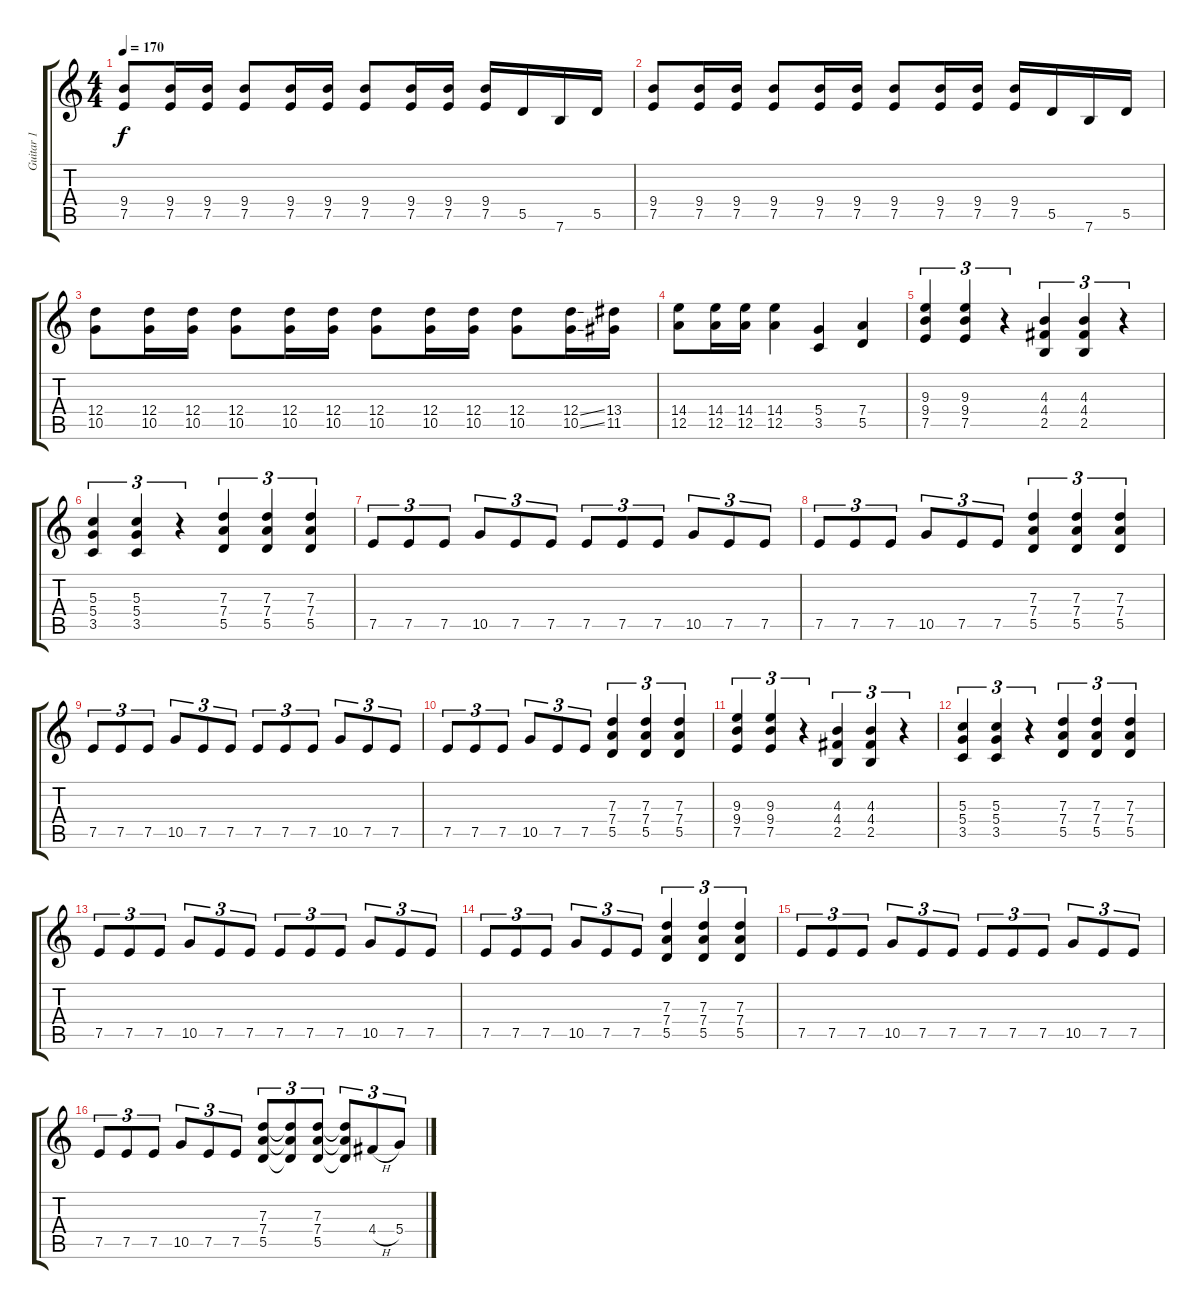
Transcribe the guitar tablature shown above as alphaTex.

\track ("Guitar 1" "Guitar 1") {instrument distortionguitar}
\staff {score tabs}
\tuning (E4 B3 G3 D3 A2 E2) {hide}
\ts (4 4)
\tempo 170
\clef g2
\ks c
(9.4 7.5).8{dy f} (9.4 7.5).16 (9.4 7.5).16 (9.4 7.5).8 (9.4 7.5).16 (9.4 7.5).16 (9.4 7.5).8 (9.4 7.5).16 (9.4 7.5).16 (9.4 7.5).16 5.5.16 7.6.16 5.5.16 |
(9.4 7.5).8 (9.4 7.5).16 (9.4 7.5).16 (9.4 7.5).8 (9.4 7.5).16 (9.4 7.5).16 (9.4 7.5).8 (9.4 7.5).16 (9.4 7.5).16 (9.4 7.5).16 5.5.16 7.6.16 5.5.16 |
(12.4 10.5).8 (12.4 10.5).16 (12.4 10.5).16 (12.4 10.5).8 (12.4 10.5).16 (12.4 10.5).16 (12.4 10.5).8 (12.4 10.5).16 (12.4 10.5).16 (12.4 10.5).8 (12.4{ss} 10.5{ss}).16 (13.4 11.5).16 |
(14.4 12.5).8 (14.4 12.5).16 (14.4 12.5).16 (14.4 12.5).4 (5.4 3.5).4 (7.4 5.5).4 |
(9.3 9.4 7.5).4{tu (3 2)} (9.3 9.4 7.5).4{tu (3 2)} r.4{tu (3 2)} (4.3 4.4 2.5).4{tu (3 2)} (4.3 4.4 2.5).4{tu (3 2)} r.4{tu (3 2)} |
(5.3 5.4 3.5).4{tu (3 2)} (5.3 5.4 3.5).4{tu (3 2)} r.4{tu (3 2)} (7.3 7.4 5.5).4{tu (3 2)} (7.3 7.4 5.5).4{tu (3 2)} (7.3 7.4 5.5).4{tu (3 2)} |
7.5.8{tu (3 2)} 7.5.8{tu (3 2)} 7.5.8{tu (3 2)} 10.5.8{tu (3 2)} 7.5.8{tu (3 2)} 7.5.8{tu (3 2)} 7.5.8{tu (3 2)} 7.5.8{tu (3 2)} 7.5.8{tu (3 2)} 10.5.8{tu (3 2)} 7.5.8{tu (3 2)} 7.5.8{tu (3 2)} |
7.5.8{tu (3 2)} 7.5.8{tu (3 2)} 7.5.8{tu (3 2)} 10.5.8{tu (3 2)} 7.5.8{tu (3 2)} 7.5.8{tu (3 2)} (7.3 7.4 5.5).4{tu (3 2)} (7.3 7.4 5.5).4{tu (3 2)} (7.3 7.4 5.5).4{tu (3 2)} |
7.5.8{tu (3 2)} 7.5.8{tu (3 2)} 7.5.8{tu (3 2)} 10.5.8{tu (3 2)} 7.5.8{tu (3 2)} 7.5.8{tu (3 2)} 7.5.8{tu (3 2)} 7.5.8{tu (3 2)} 7.5.8{tu (3 2)} 10.5.8{tu (3 2)} 7.5.8{tu (3 2)} 7.5.8{tu (3 2)} |
7.5.8{tu (3 2)} 7.5.8{tu (3 2)} 7.5.8{tu (3 2)} 10.5.8{tu (3 2)} 7.5.8{tu (3 2)} 7.5.8{tu (3 2)} (7.3 7.4 5.5).4{tu (3 2)} (7.3 7.4 5.5).4{tu (3 2)} (7.3 7.4 5.5).4{tu (3 2)} |
(9.3 9.4 7.5).4{tu (3 2)} (9.3 9.4 7.5).4{tu (3 2)} r.4{tu (3 2)} (4.3 4.4 2.5).4{tu (3 2)} (4.3 4.4 2.5).4{tu (3 2)} r.4{tu (3 2)} |
(5.3 5.4 3.5).4{tu (3 2)} (5.3 5.4 3.5).4{tu (3 2)} r.4{tu (3 2)} (7.3 7.4 5.5).4{tu (3 2)} (7.3 7.4 5.5).4{tu (3 2)} (7.3 7.4 5.5).4{tu (3 2)} |
7.5.8{tu (3 2)} 7.5.8{tu (3 2)} 7.5.8{tu (3 2)} 10.5.8{tu (3 2)} 7.5.8{tu (3 2)} 7.5.8{tu (3 2)} 7.5.8{tu (3 2)} 7.5.8{tu (3 2)} 7.5.8{tu (3 2)} 10.5.8{tu (3 2)} 7.5.8{tu (3 2)} 7.5.8{tu (3 2)} |
7.5.8{tu (3 2)} 7.5.8{tu (3 2)} 7.5.8{tu (3 2)} 10.5.8{tu (3 2)} 7.5.8{tu (3 2)} 7.5.8{tu (3 2)} (7.3 7.4 5.5).4{tu (3 2)} (7.3 7.4 5.5).4{tu (3 2)} (7.3 7.4 5.5).4{tu (3 2)} |
7.5.8{tu (3 2)} 7.5.8{tu (3 2)} 7.5.8{tu (3 2)} 10.5.8{tu (3 2)} 7.5.8{tu (3 2)} 7.5.8{tu (3 2)} 7.5.8{tu (3 2)} 7.5.8{tu (3 2)} 7.5.8{tu (3 2)} 10.5.8{tu (3 2)} 7.5.8{tu (3 2)} 7.5.8{tu (3 2)} |
7.5.8{tu (3 2)} 7.5.8{tu (3 2)} 7.5.8{tu (3 2)} 10.5.8{tu (3 2)} 7.5.8{tu (3 2)} 7.5.8{tu (3 2)} (7.3 7.4 5.5).8{tu (3 2)} (7.3{t} 7.4{t} 5.5{t}).8{tu (3 2)} (7.3 7.4 5.5).8{tu (3 2)} (7.3{t} 7.4{t} 5.5{t}).8{tu (3 2)} 4.4{h}.8{tu (3 2)} 5.4.8{tu (3 2)}
